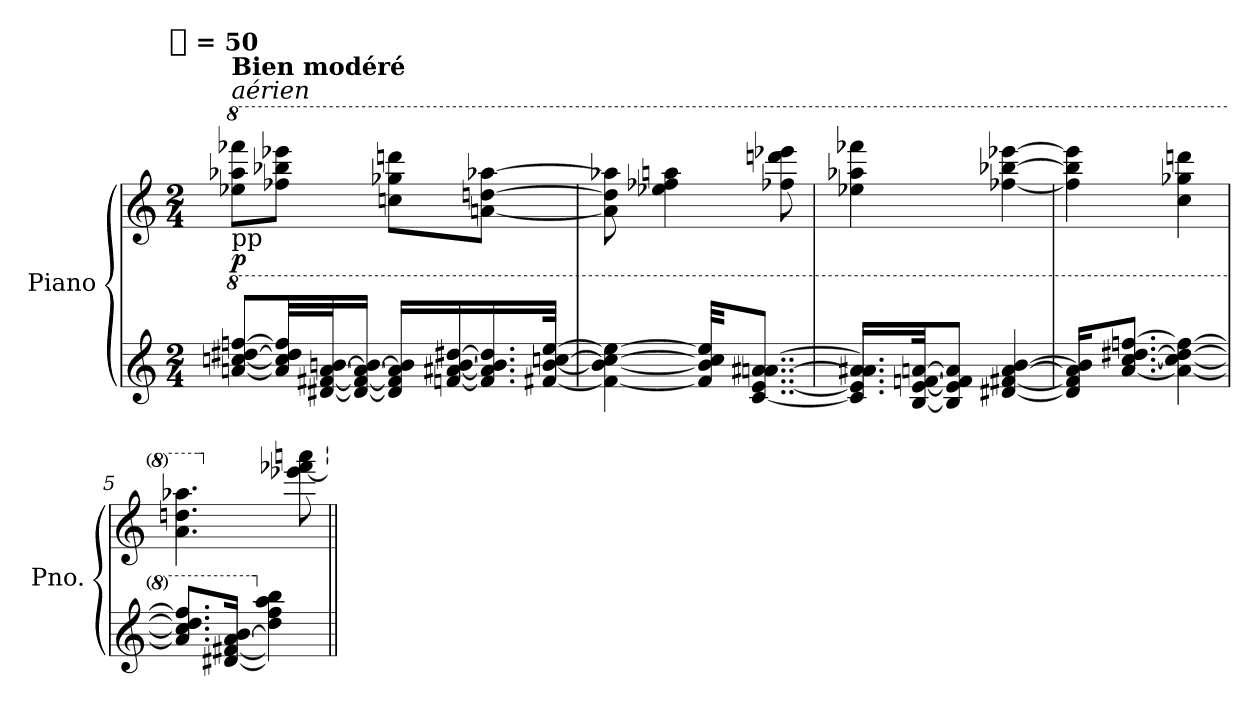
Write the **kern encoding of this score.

**kern	**kern	**dynam
*part1	*part1	*part1
*staff2	*staff1	*staff1/2
*I"Piano	*	*
*I'Pno.	*	*
*clefG2	*clefG2	*
*k[]	*k[]	*
*C:	*C:	*
!!LO:TX:omd:t=[quarter] = 50
*M2/4	*M2/4	*
*MM50	*MM50	*
*8va	*	*
*	*8va	*
=1	=1	=1
!	!LO:TX:a:i:t=aérien	!
!	!LO:TX:a:B:t=Bien modéré	!
!	!LO:TX:b:t=pp	!
[8aan [8cccn [8ddd#X [8fffnL	8eee-X 8aaa-X 8ffff-XL	p
32aa] 32ccc] 32ddd#] 32fff]LL	8fff-X 8bbb-X 8eeee-XJ	.
[32dd#X [32ff#X [32aa [32bbnJ	.	.
16dd#_ 16ff#_ 16aa_ 16bbn_JJ	.	.
16dd#] 16ff#] 16aa] 16bbn]LL	8cccn 8ggg-X 8ddddnL	.
[16ffn [16aa#X [16bb [16ddd#X	.	.
16.ff] 16.aa#] 16.bb] 16.ddd#]	[8aan [8dddn [8aaa-XJ	.
[32ff#X [32bb [32cccn [32eeeJJk	.	.
=2	=2	=2
4ff#_ 4bb_ 4ccc_ 4eee_	8aan] 8dddn] 8aaa-X]	.
.	4eee-X 4fff-X 4aaan	.
32ff#] 32bb] 32ccc] 32eee]KKL	.	.
[8..cc [8..ee [8..aan [8..aa#XJ	.	.
.	8fff-X 8ddddn 8eeee-X	.
=3	=3	=3
16.cc] 16.ee] 16.aan] 16.aa#X]LL	4eee-X 4aaa-X 4ffff-X	.
[32b [32ee [32ffn [32aanJK	.	.
8b] 8ee] 8ff] 8aa]J	.	.
[4dd#X [4ff#X [4aa [4bb	[4fff-X [4bbb-X [4eeee-X	.
=4	=4	=4
16dd#] 16ff#] 16aa] 16bb]KL	4fff-] 4bbb-] 4eeee-]	.
[8.aa [8.ccc [8.ddd#X [8.fffnJ	.	.
4aa_ 4ccc_ 4ddd#_ 4fff_	4ccc 4ggg-X 4ddddn	.
=5	=5	=5
8.aa] 8.ccc] 8.ddd#] 8.fff]L	4.aa 4.dddn 4.aaa-X	.
[16dd#X [16ff#X [16aa [16bbJk	.	.
*X8va	*	*
4dd#] 4ff#] 4aa] 4bb]	.	.
*	*X8va	*
.	[8eee-X [8fff-X [8aaan	.
=||	=||	=||
*-	*-	*-
